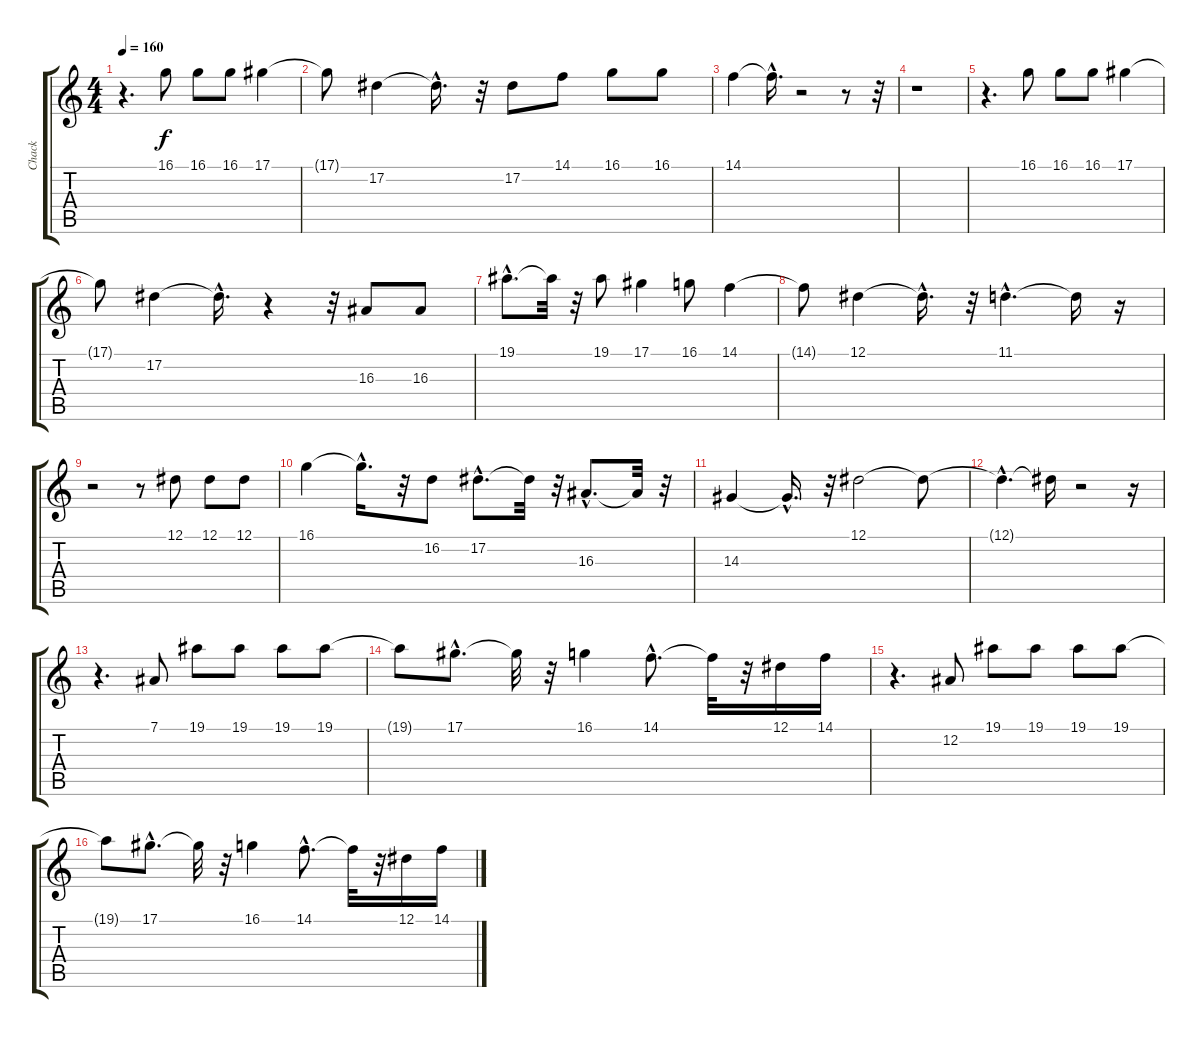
\track ("Chack" "Chack") {instrument lead3calliope}
\staff {score tabs}
\tuning (Eb4 Bb3 Gb3 Db3 Ab2 Eb2) {hide}
\ts (4 4)
\tempo 160
\clef g2
\ks c
r.4{d dy f} 16.1.8 16.1.8 16.1.8 17.1.4 |
17.1{t}.8 17.2.4 17.2{hac t}.16{d} r.32 17.2.8 14.1.8 16.1.8 16.1.8 |
14.1.4 14.1{hac t}.16{d} r.2 r.8 r.32 |
r.1 |
r.4{d} 16.1.8 16.1.8 16.1.8 17.1.4 |
17.1{t}.8 17.2.4 17.2{hac t}.16{d} r.4 r.32 16.3.8 16.3.8 |
19.1{hac}.8{d} 19.1{t}.32 r.32 19.1.8 17.1.4 16.1.8 14.1.4 |
14.1{t}.8 12.1.4 12.1{hac t}.16{d} r.32 11.1{hac}.4{d} 11.1{t}.16 r.16 |
r.2 r.8 12.1.8 12.1.8 12.1.8 |
16.1.4 16.1{hac t}.16{d} r.32 16.2.8 17.2{hac}.8{d} 17.2{t}.32 r.32 16.3{hac}.8{d} 16.3{t}.32 r.32 |
14.3.4 14.3{hac t}.16{d} r.32 12.1.2 12.1{t}.8 |
12.1{hac t}.4{d} 12.1{t}.16 r.2 r.16 |
r.4{d} 7.1.8 19.1.8 19.1.8 19.1.8 19.1.8 |
19.1{t}.8 17.1{hac}.8{d} 17.1{t}.32 r.32 16.1.4 14.1{hac}.8{d} 14.1{t}.32 r.32 12.1.16 14.1.16 |
r.4{d} 12.2.8 19.1.8 19.1.8 19.1.8 19.1.8 |
19.1{t}.8 17.1{hac}.8{d} 17.1{t}.32 r.32 16.1.4 14.1{hac}.8{d} 14.1{t}.32 r.32 12.1.16 14.1.16
